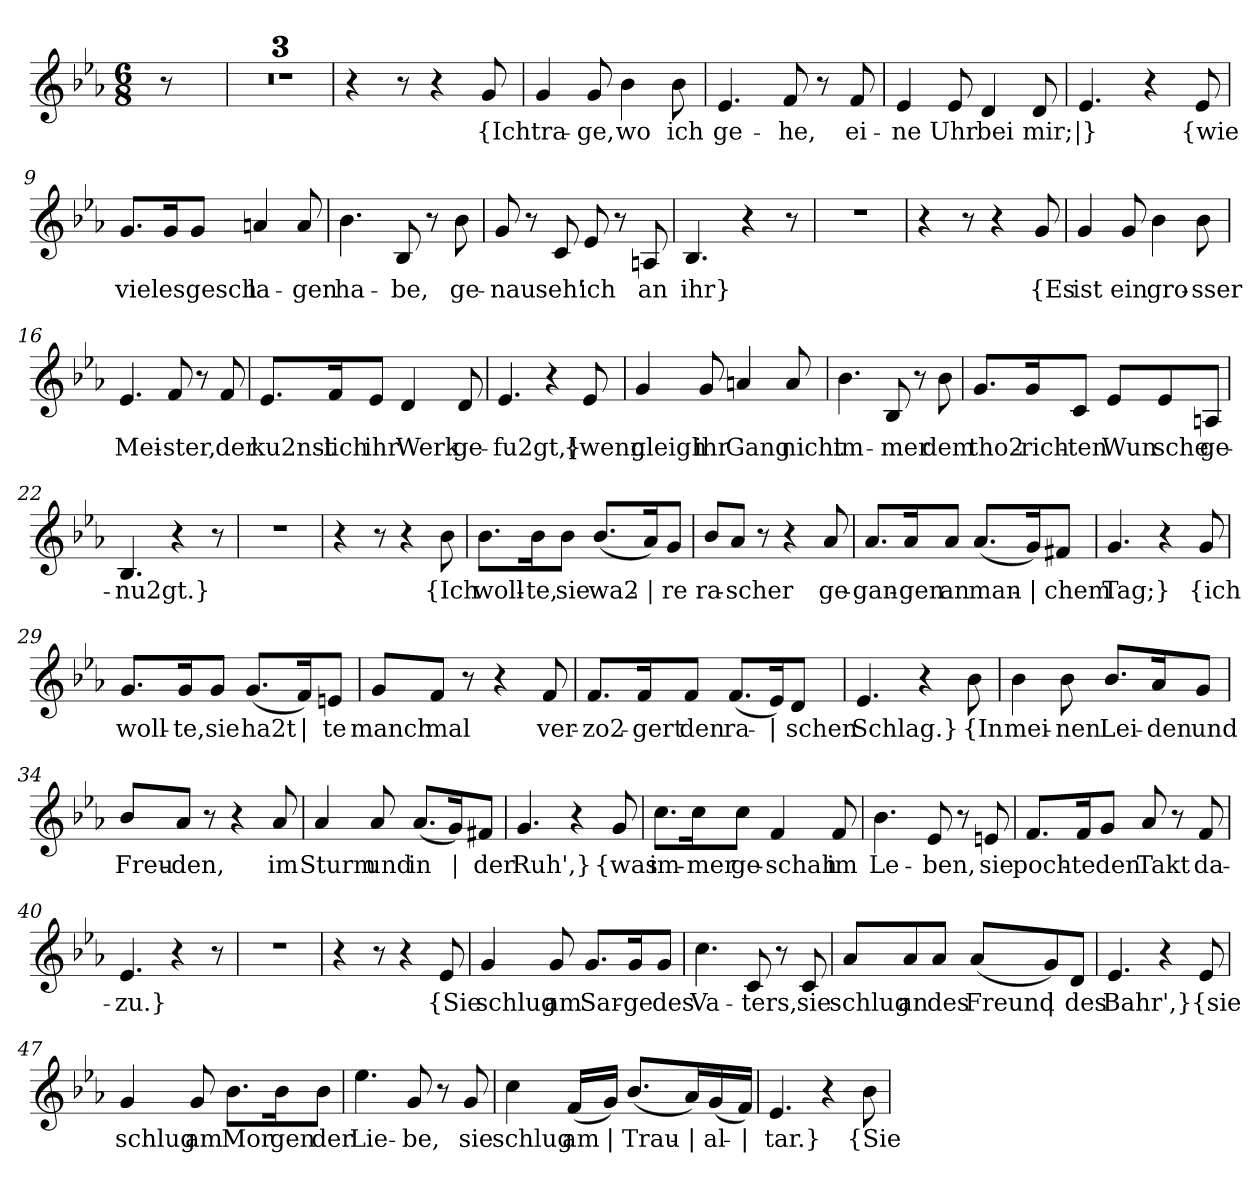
**kern	**text
*part1	*part1
*staff1	*staff1
*clefG2	*
*k[b-e-a-]	*
*M6/8	*
*MM114	*
=	=
8r	.
=1	=1
2.r	.
=2	=2
2.r	.
=3	=3
2.r	.
=4	=4
4r	.
8r	.
4r	.
8g	{Ich
=5	=5
4g	tra-
8g	-ge,
4b-	wo
8b-	ich
=6	=6
4.e-	ge-
8f	-he,
8r	.
8f	ei-
=7	=7
4e-	-ne
8e-	Uhr
4d	bei
8d	mir;
=8	=8
4.e-	|}
4r	.
8e-	{wie
=9	=9
8.g/L	viel
16g/K	es
8g/J	gesch
4an	la-
8a	-gen
=10	=10
4.b-	ha-
8B-	-be,
8r	.
8b-	ge-
=11	=11
8g	-nau
8r	.
8c	seh'
8e-	ich
8r	.
8An	an
=12	=12
4.B-	ihr}
4r	.
8r	.
=13	=13
2.r	.
=14	=14
4r	.
8r	.
4r	.
8g	{Es
=15	=15
4g	ist
8g	ein
4b-	gro-
8b-	-sser
=16	=16
4.e-	Mei-
8f	-ster,
8r	.
8f	der
=17	=17
8.e-/L	ku2nst-
16f/K	-lich
8e-/J	ihr
4d	Werk
8d	ge-
=18	=18
4.e-	-fu2gt,}
4r	.
8e-	{wenn
=19	=19
4g	gleigh
8g	ihr
4an	Gang
8a	nicht
=20	=20
4.b-	im-
8B-	-mer
8r	.
8b-	dem
=21	=21
8.g/L	tho2-
16g/K	-rich-
8c/J	-ten
8e-/L	Wun
8e-/	sche
8An/J	ge-
=22	=22
4.B-	-nu2gt.}
4r	.
8r	.
=23	=23
2.r	.
=24	=24
4r	.
8r	.
4r	.
8b-	{Ich
=25	=25
8.b-\L	woll-
16b-\K	-te,
8b-\J	sie
(8.b-/L	wa2-
16a-/K)	|
8g/J	-re
=26	=26
8b-/L	ra-
8a-/J	-scher
8r	.
4r	.
8a-	ge-
=27	=27
8.a-/L	-gan-
16a-/K	-gen
8a-/J	an
(8.a-/L	man-
16g/K)	|
8f#X/J	-chem
=28	=28
4.g	Tag;}
4r	.
8g	{ich
=29	=29
8.g/L	woll-
16g/K	-te,
8g/J	sie
(8.g/L	ha2t
16f/K)	|
8en/J	te
=30	=30
8g/L	manch
8f/J	mal
8r	.
4r	.
8f	ver-
=31	=31
8.f/L	-zo2-
16f/K	-gert
8f/J	den
(8.f/L	ra-
16e-/K)	|
8d/J	-schen
=32	=32
4.e-	Schlag.}
4r	.
8b-	{In
=33	=33
4b-	mei-
8b-	-nen
8.b-/L	Lei-
16a-/K	-den
8g/J	und
=34	=34
8b-/L	Freu-
8a-/J	-den,
8r	.
4r	.
8a-	im
=35	=35
4a-	Sturm
8a-	und
(8.a-/L	in
16g/K)	|
8f#X/J	der
=36	=36
4.g	Ruh',}
4r	.
8g	{was
=37	=37
8.cc\L	im-
16cc\K	-mer
8cc\J	ge-
4f	-schah
8f	im
=38	=38
4.b-	Le-
8e-	-ben,
8r	.
8en	sie
=39	=39
8.f/L	poch-
16f/K	-te
8g/J	den
8a-	Takt
8r	.
8f	da-
=40	=40
4.e-	-zu.}
4r	.
8r	.
=41	=41
2.r	.
=42	=42
4r	.
8r	.
4r	.
8e-	{Sie
=43	=43
4g	schlug
8g	am
8.g/L	Sar-
16g/K	-ge
8g/J	des
=44	=44
4.cc	Va-
8c	-ters,
8r	.
8c	sie
=45	=45
8a-/L	schlug
8a-/	an
8a-/J	des
(8a-/L	Freund
8g/)	|
8d/J	des
=46	=46
4.e-	Bahr',}
4r	.
8e-	{sie
=47	=47
4g	schlug
8g	am
8.b-\L	Mor
16b-\K	gen
8b-\J	der
=48	=48
4.ee-	Lie-
8g	-be,
8r	.
8g	sie
=49	=49
4cc	schlug
(16f/LL	am
16g/JJ)	|
(8.b-/L	Trau-
16a-/L)	|
(16g/	-al-
16f/JJ)	|
=50	=50
4.e-	-tar.}
4r	.
8b-	{Sie
=	=
*-	*-
